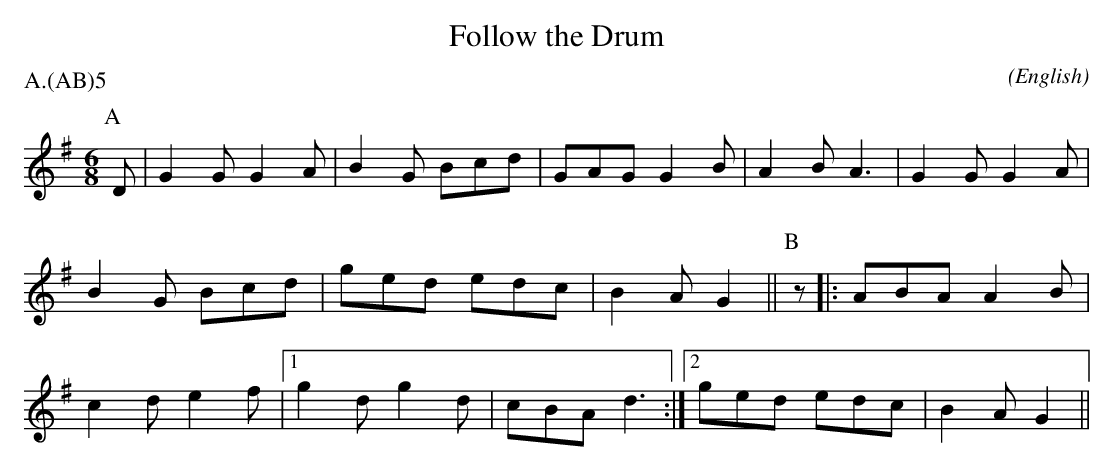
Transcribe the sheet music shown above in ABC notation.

X:1
T:Follow the Drum
M:6/8
C:
O:English
P:A.(AB)5
K:G
P:A
D |  G2 G G2 A | B2 G Bcd  |  GAG  G2 B | A2 B A3 |\
     G2 G G2 A | B2 G Bcd  |  ged  edc  | B2 A G2 ||\
P:B
z |: ABA  A2 B | c2 d e2 f |1 g2 d g2 d | cBA  d3 :|2 ged edc | B2 A G2 ||
